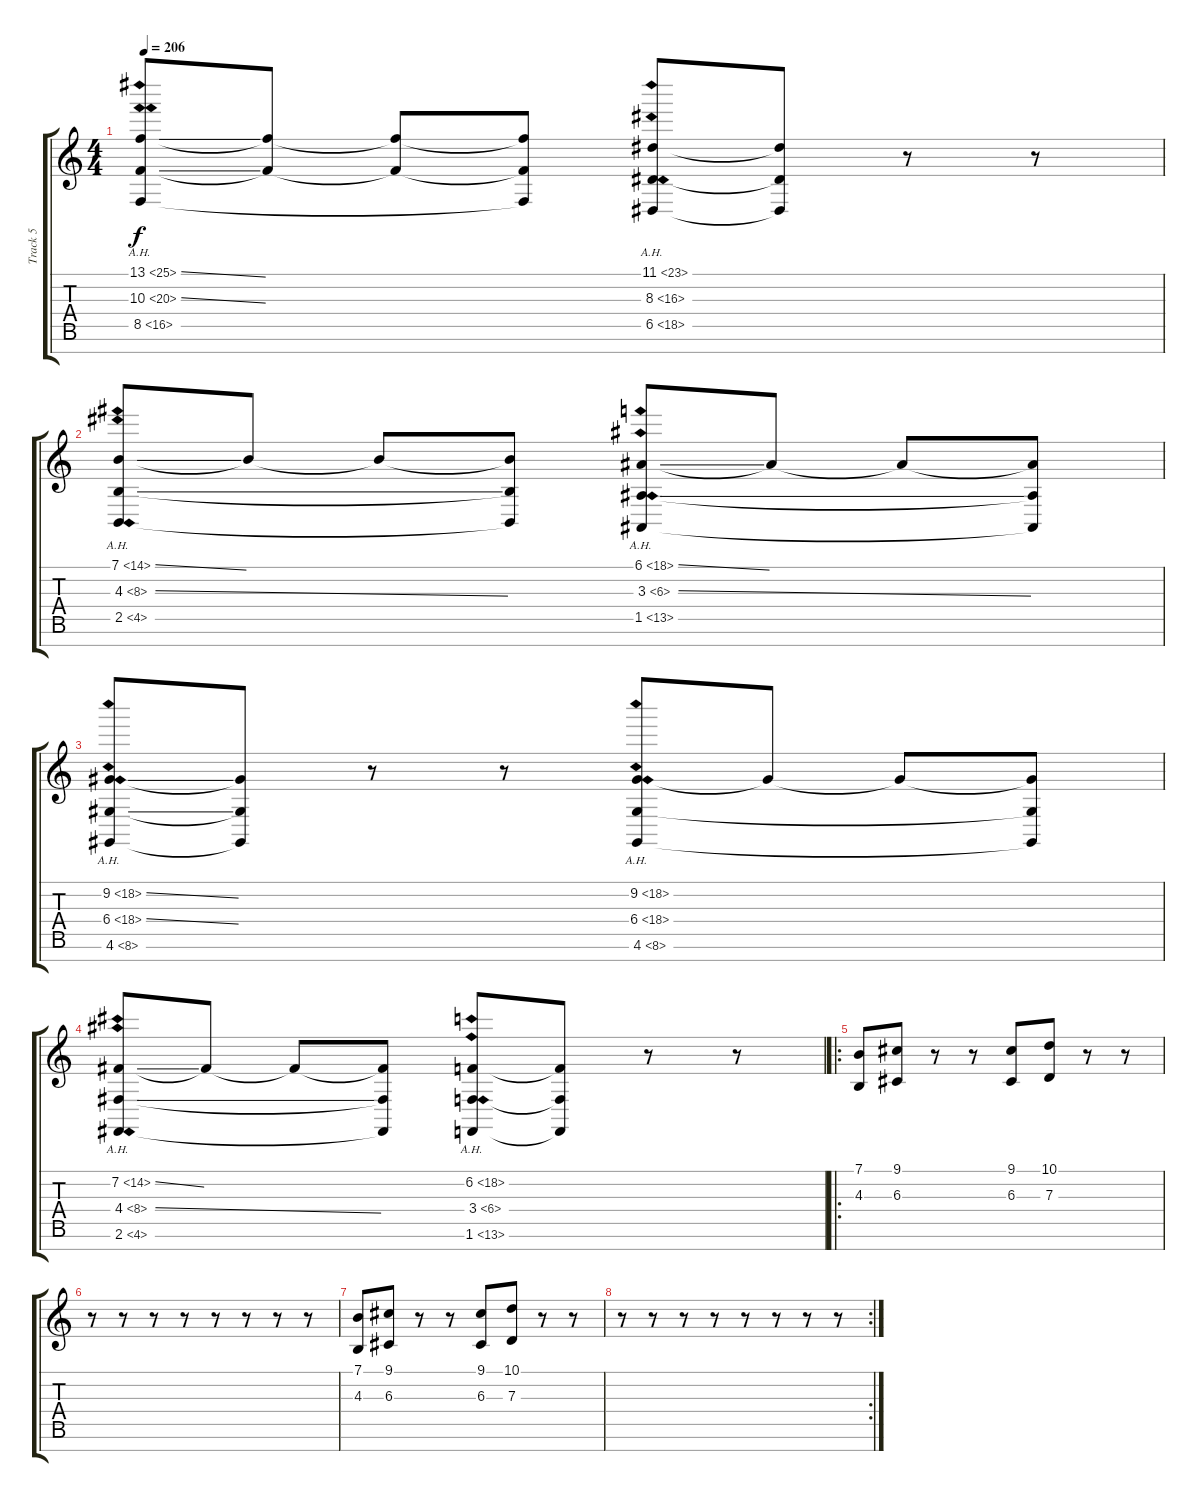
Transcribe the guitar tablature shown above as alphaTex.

\track ("Track 5" "Track 5") {instrument stringensemble1}
\staff {score tabs}
\tuning (E4 B3 G3 D3 A2 E2 B1) {hide}
\ts (4 4)
\tempo 206
\clef g2
\ks c
(13.1{ah 12 ss} 10.3{ah 10 ss} 8.5{ah 8}).8{dy f} (13.1{t} 10.3{t}).8 (13.1{t} 10.3{t}).8 (13.1{t} 10.3{t} 8.5{t}).8 (11.1{ah 12} 8.3{ah 8} 6.5{ah 12}).8 (11.1{t} 8.3{t} 6.5{t}).8 r.8 r.8 |
(7.1{ah 7 ss} 4.3{ah 4 ss} 2.5{ah 2}).8 7.1{t}.8 7.1{t}.8 (7.1{t} 4.3{t} 2.5{t}).8 (6.1{ah 12 ss} 3.3{ah 3 ss} 1.5{ah 12}).8 6.1{t}.8 6.1{t}.8 (6.1{t} 3.3{t} 1.5{t}).8 |
(9.2{ah 9 ss} 6.4{ah 12 ss} 4.6{ah 4}).8 (9.2{t} 6.4{t} 4.6{t}).8 r.8 r.8 (9.2{ah 9} 6.4{ah 12} 4.6{ah 4}).8 9.2{t}.8 9.2{t}.8 (9.2{t} 6.4{t} 4.6{t}).8 |
(7.2{ah 7 ss} 4.4{ah 4 ss} 2.6{ah 2}).8 7.2{t}.8 7.2{t}.8 (7.2{t} 4.4{t} 2.6{t}).8 (6.2{ah 12} 3.4{ah 3} 1.6{ah 12}).8 (6.2{t} 3.4{t} 1.6{t}).8 r.8 r.8 |
\ro
(7.1 4.3).8{volume 7 instrument synthstrings1} (9.1 6.3).8 r.8 r.8 (9.1 6.3).8 (10.1 7.3).8 r.8 r.8 |
r.8 r.8 r.8 r.8 r.8 r.8 r.8 r.8 |
(7.1 4.3).8 (9.1 6.3).8 r.8 r.8 (9.1 6.3).8 (10.1 7.3).8 r.8 r.8 |
\rc 2
r.8 r.8 r.8 r.8 r.8 r.8 r.8 r.8
